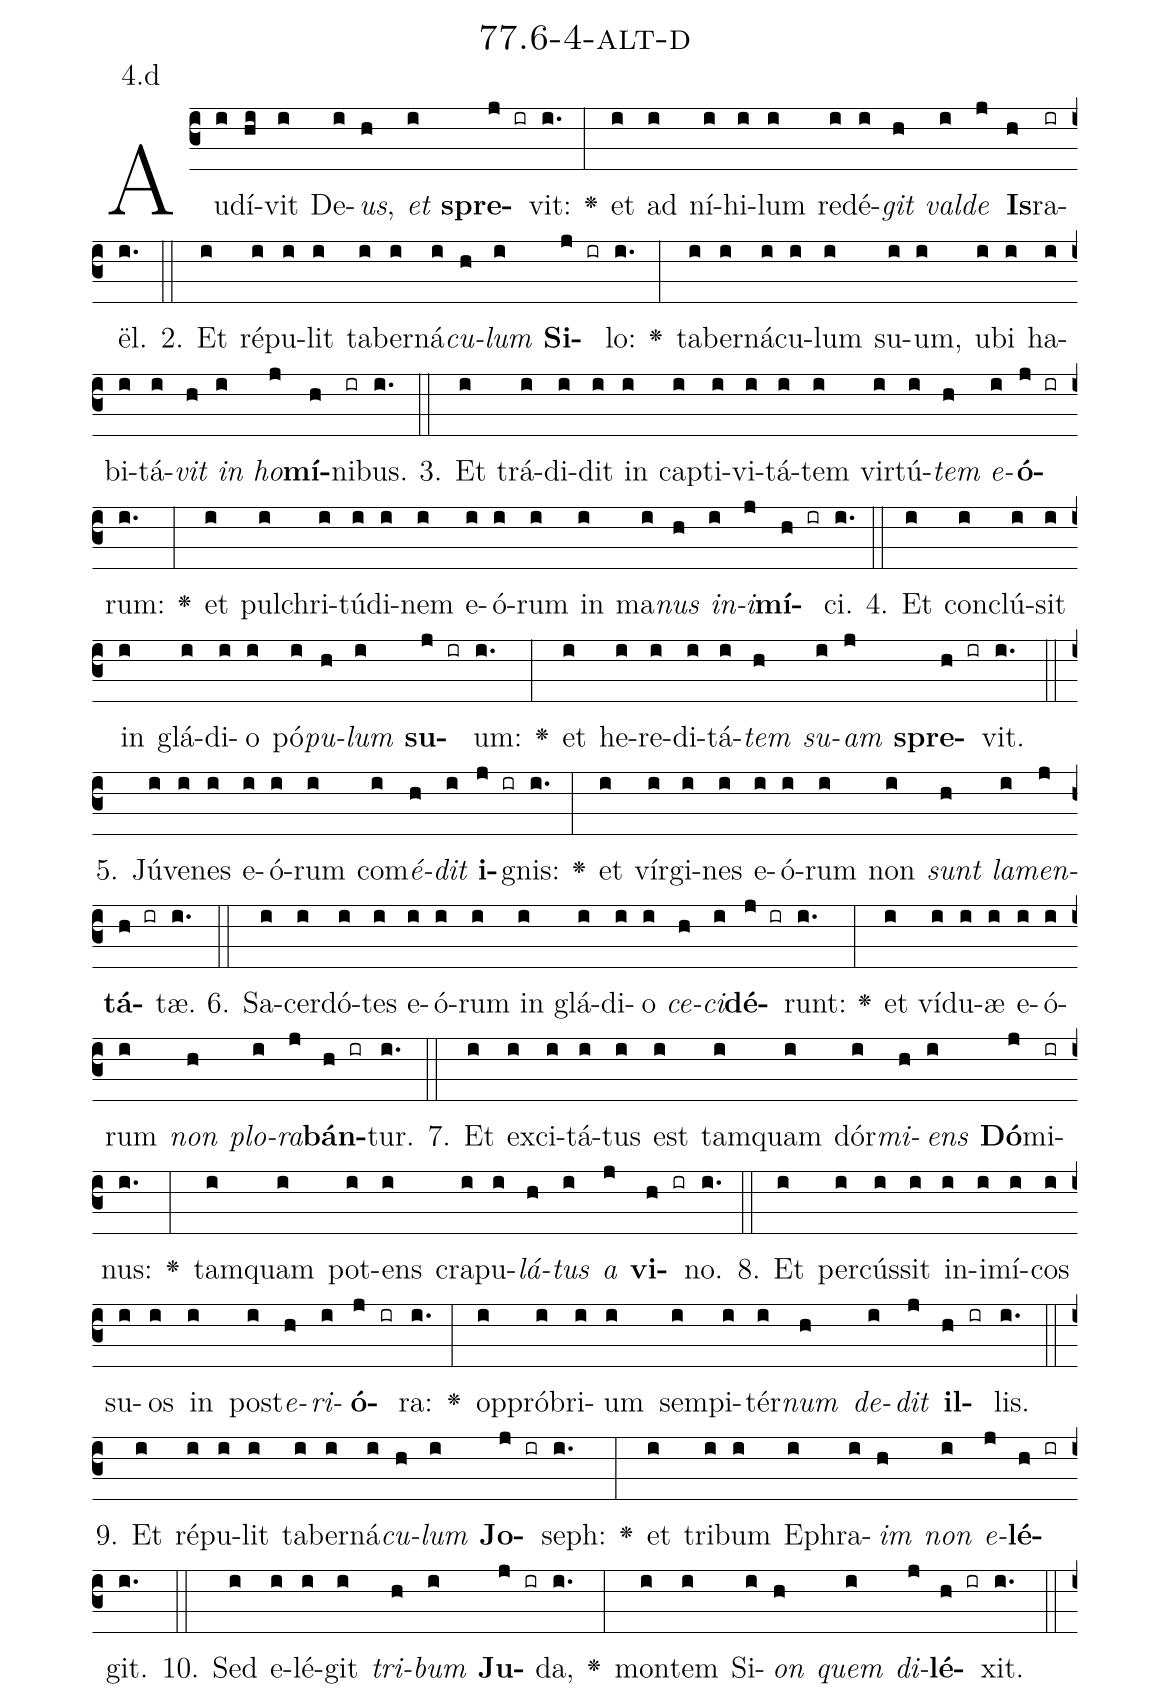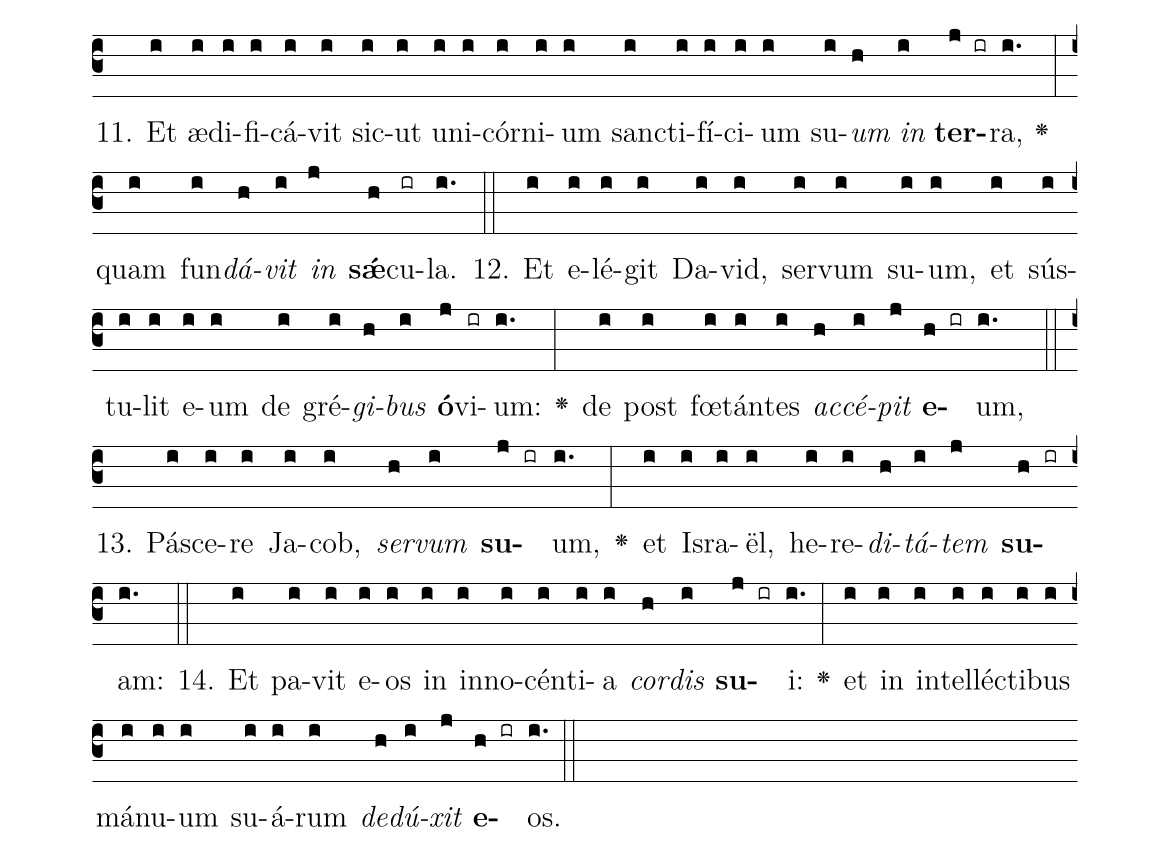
name: 77.6-4-alt-d;
annotation: 4.d;
%%
(c3)Au(i)dí(hi)vit(i) De(i)<i>us</i>,(h) <i>et</i>(i) <b>spre</b>(j ir)vit:(i.) <v>\greheightstar</v>(:) et(i) ad(i) ní(i)hi(i)lum(i) red(i)é(i)<i>git</i>(h) <i>val</i>(i)<i>de</i>(j) <b>Is</b>(h)ra(ir)ël.(i.) (::)
2. Et(i) ré(i)pu(i)lit(i) ta(i)ber(i)ná(i)<i>cu</i>(h)<i>lum</i>(i) <b>Si</b>(j ir)lo:(i.) <v>\greheightstar</v>(:) ta(i)ber(i)ná(i)cu(i)lum(i) su(i)um,(i) u(i)bi(i) ha(i)bi(i)tá(i)<i>vit</i>(h) <i>in</i>(i) <i>ho</i>(j)<b>mí</b>(h)ni(ir)bus.(i.) (::)
3. Et(i) trá(i)di(i)dit(i) in(i) cap(i)ti(i)vi(i)tá(i)tem(i) vir(i)tú(i)<i>tem</i>(h) <i>e</i>(i)<b>ó</b>(j ir)rum:(i.) <v>\greheightstar</v>(:) et(i) pul(i)chri(i)tú(i)di(i)nem(i) e(i)ó(i)rum(i) in(i) ma(i)<i>nus</i>(h) <i>in</i>(i)<i>i</i>(j)<b>mí</b>(h ir)ci.(i.) (::)
4. Et(i) con(i)clú(i)sit(i) in(i) glá(i)di(i)o(i) pó(i)<i>pu</i>(h)<i>lum</i>(i) <b>su</b>(j ir)um:(i.) <v>\greheightstar</v>(:) et(i) he(i)re(i)di(i)tá(i)<i>tem</i>(h) <i>su</i>(i)<i>am</i>(j) <b>spre</b>(h ir)vit.(i.) (::)
5. Jú(i)ve(i)nes(i) e(i)ó(i)rum(i) com(i)<i>é</i>(h)<i>dit</i>(i) <b>i</b>(j ir)gnis:(i.) <v>\greheightstar</v>(:) et(i) vír(i)gi(i)nes(i) e(i)ó(i)rum(i) non(i) <i>sunt</i>(h) <i>la</i>(i)<i>men</i>(j)<b>tá</b>(h ir)tæ.(i.) (::)
6. Sa(i)cer(i)dó(i)tes(i) e(i)ó(i)rum(i) in(i) glá(i)di(i)o(i) <i>ce</i>(h)<i>ci</i>(i)<b>dé</b>(j ir)runt:(i.) <v>\greheightstar</v>(:) et(i) ví(i)du(i)æ(i) e(i)ó(i)rum(i) <i>non</i>(h) <i>plo</i>(i)<i>ra</i>(j)<b>bán</b>(h ir)tur.(i.) (::)
7. Et(i) ex(i)ci(i)tá(i)tus(i) est(i) tam(i)quam(i) dór(i)<i>mi</i>(h)<i>ens</i>(i) <b>Dó</b>(j)mi(ir)nus:(i.) <v>\greheightstar</v>(:) tam(i)quam(i) pot(i)ens(i) cra(i)pu(i)<i>lá</i>(h)<i>tus</i>(i) <i>a</i>(j) <b>vi</b>(h ir)no.(i.) (::)
8. Et(i) per(i)cús(i)sit(i) in(i)i(i)mí(i)cos(i) su(i)os(i) in(i) post(i)<i>e</i>(h)<i>ri</i>(i)<b>ó</b>(j ir)ra:(i.) <v>\greheightstar</v>(:) op(i)pró(i)bri(i)um(i) sem(i)pi(i)tér(i)<i>num</i>(h) <i>de</i>(i)<i>dit</i>(j) <b>il</b>(h ir)lis.(i.) (::)
9. Et(i) ré(i)pu(i)lit(i) ta(i)ber(i)ná(i)<i>cu</i>(h)<i>lum</i>(i) <b>Jo</b>(j ir)seph:(i.) <v>\greheightstar</v>(:) et(i) tri(i)bum(i) E(i)phra(i)<i>im</i>(h) <i>non</i>(i) <i>e</i>(j)<b>lé</b>(h ir)git.(i.) (::)
10. Sed(i) e(i)lé(i)git(i) <i>tri</i>(h)<i>bum</i>(i) <b>Ju</b>(j ir)da,(i.) <v>\greheightstar</v>(:) mon(i)tem(i) Si(i)<i>on</i>(h) <i>quem</i>(i) <i>di</i>(j)<b>lé</b>(h ir)xit.(i.) (::)
11. Et(i) æ(i)di(i)fi(i)cá(i)vit(i) sic(i)ut(i) u(i)ni(i)cór(i)ni(i)um(i) sanc(i)ti(i)fí(i)ci(i)um(i) su(i)<i>um</i>(h) <i>in</i>(i) <b>ter</b>(j ir)ra,(i.) <v>\greheightstar</v>(:) quam(i) fun(i)<i>dá</i>(h)<i>vit</i>(i) <i>in</i>(j) <b>sǽ</b>(h)cu(ir)la.(i.) (::)
12. Et(i) e(i)lé(i)git(i) Da(i)vid,(i) ser(i)vum(i) su(i)um,(i) et(i) sús(i)tu(i)lit(i) e(i)um(i) de(i) gré(i)<i>gi</i>(h)<i>bus</i>(i) <b>ó</b>(j)vi(ir)um:(i.) <v>\greheightstar</v>(:) de(i) post(i) fœ(i)tán(i)tes(i) <i>ac</i>(h)<i>cé</i>(i)<i>pit</i>(j) <b>e</b>(h ir)um,(i.) (::)
13. Pá(i)sce(i)re(i) Ja(i)cob,(i) <i>ser</i>(h)<i>vum</i>(i) <b>su</b>(j ir)um,(i.) <v>\greheightstar</v>(:) et(i) Is(i)ra(i)ël,(i) he(i)re(i)<i>di</i>(h)<i>tá</i>(i)<i>tem</i>(j) <b>su</b>(h ir)am:(i.) (::)
14. Et(i) pa(i)vit(i) e(i)os(i) in(i) in(i)no(i)cén(i)ti(i)a(i) <i>cor</i>(h)<i>dis</i>(i) <b>su</b>(j ir)i:(i.) <v>\greheightstar</v>(:) et(i) in(i) in(i)tel(i)léc(i)ti(i)bus(i) má(i)nu(i)um(i) su(i)á(i)rum(i) <i>de</i>(h)<i>dú</i>(i)<i>xit</i>(j) <b>e</b>(h ir)os.(i.) (::)
